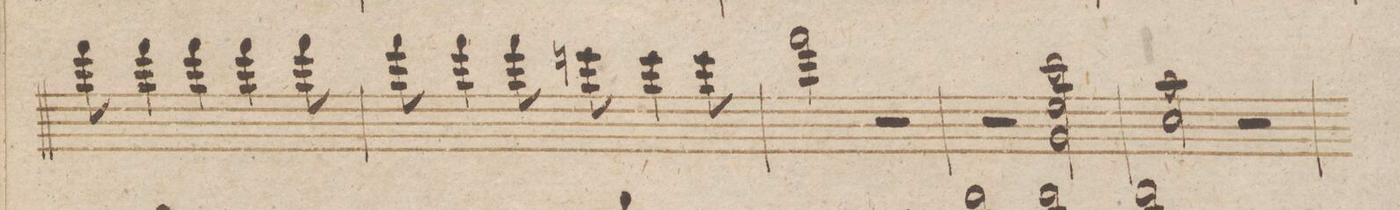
**kern	**dynam
*I"Violino 1mo	*
*clefG2	*
*k[b-]	*
*met(c)	*
*M4/4	*
8fff\	.
4fff\	.
4fff\	.
4fff\	.
8fff\	.
=209	=209
8fff\	.
4fff\	.
8fff\	.
8eeen\	.
4eee\	.
8eee\	.
=210	=210
2fff\	.
2r	.
=211	=211
2r	.
2ccc\ 2ee\ 2g\	.
=212	=212
2aa\ 2cc\	.
2r	.
=213	=213
*-	*-
